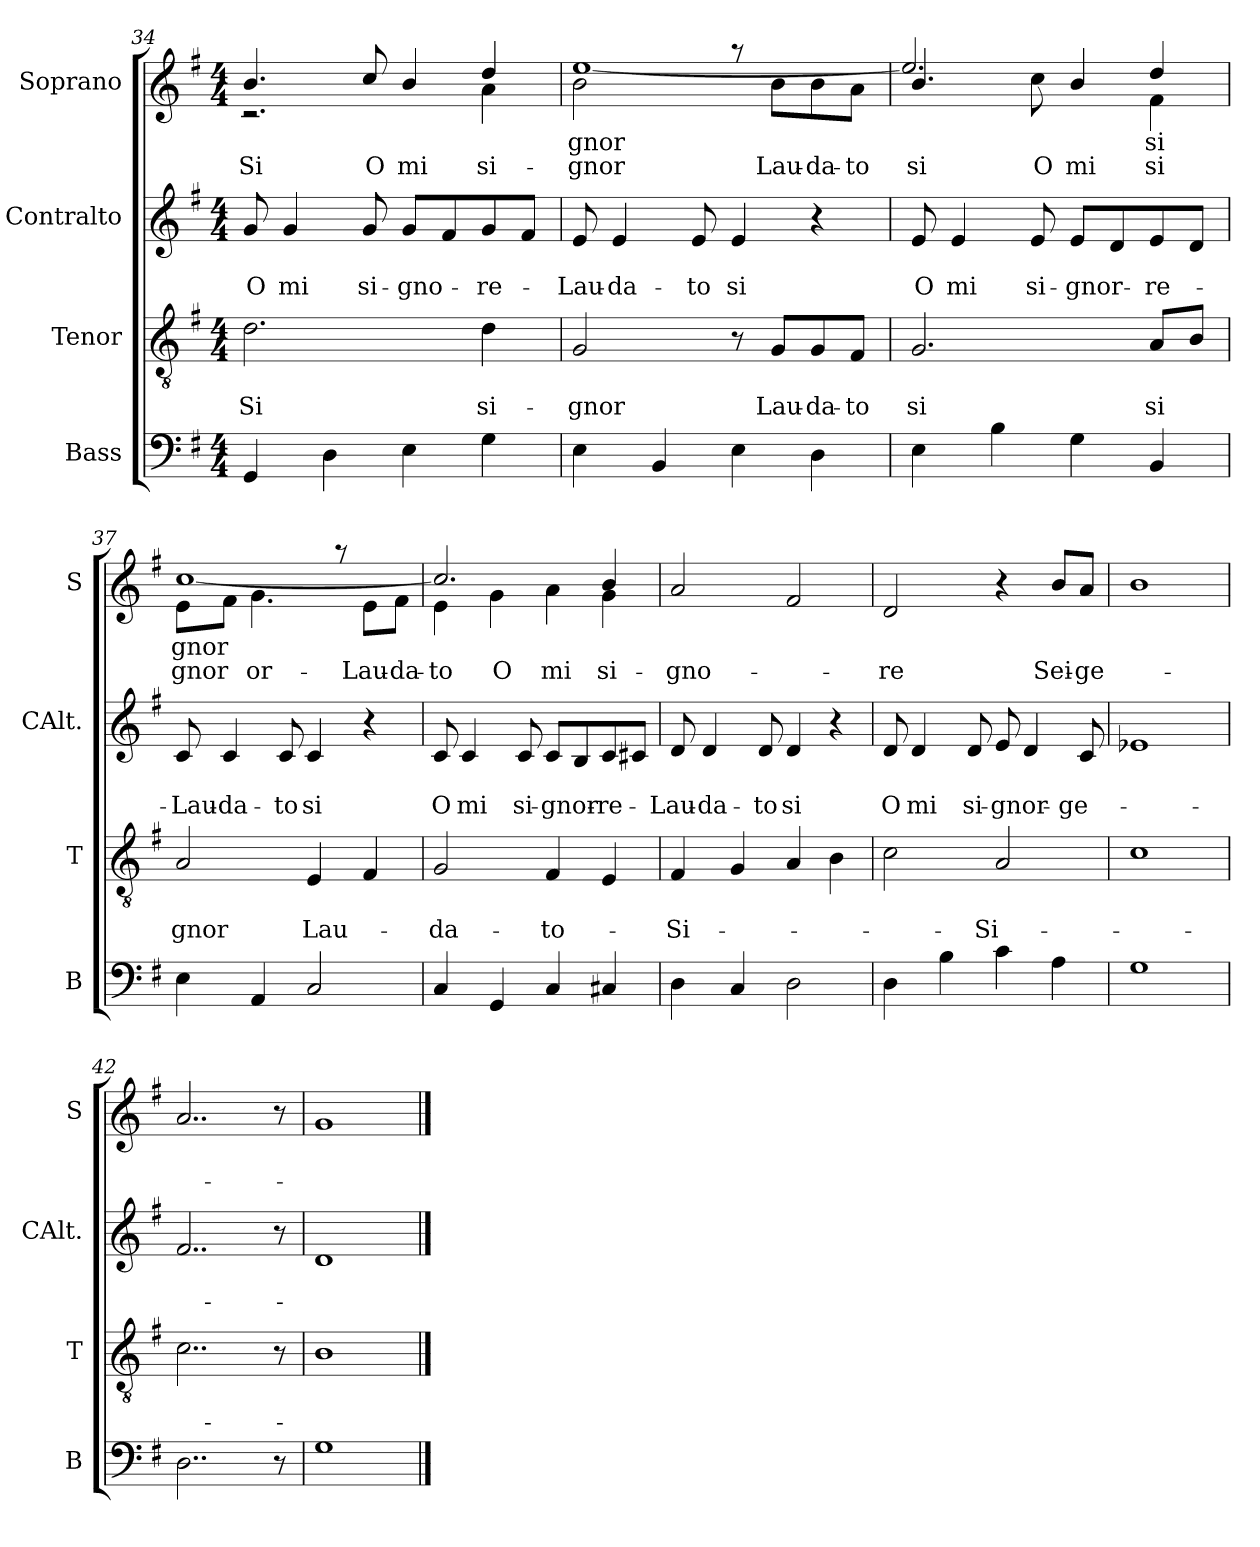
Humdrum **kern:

**kern	**kern	**text	**text	**kern	**text	**text	**kern	**text	**text
*part4	*part3	*part3	*part3	*part2	*part2	*part2	*part1	*part1	*part1
*staff4	*staff3	*staff3	*staff3	*staff2	*staff2	*staff2	*staff1	*staff1	*staff1
*I"Bass	*I"Tenor	*	*	*I"Contralto	*	*	*I"Soprano	*	*
*I'B	*I'T	*	*	*I'CAlt.	*	*	*I'S	*	*
*clefF4	*clefGv2	*	*	*clefG2	*	*	*clefG2	*	*
*k[f#]	*k[f#]	*	*	*k[f#]	*	*	*k[f#]	*	*
*G:	*G:	*	*	*G:	*	*	*G:	*	*
*M4/4	*M4/4	*	*	*M4/4	*	*	*M4/4	*	*
=34	=34	=34	=34	=34	=34	=34	=34	=34	=34
*	*	*	*	*	*	*	*^	*	*
4GG/	2.d\	.	Si	8g/	.	O	4.b/	2.rc	.	Si
.	.	.	.	4g/	.	mi	.	.	.	.
4D\	.	.	.	.	.	.	.	.	.	.
.	.	.	.	8g/	.	si-	8cc/	.	.	O
4E\	.	.	.	8g/L	.	-gno-	4b/	.	.	mi
.	.	.	.	8f#/	.	.	.	.	.	.
4G\	4d\	.	si-	8g/	.	-re-	4a\	4dd/	.	si-
.	.	.	.	8f#/J	.	.	.	.	.	.
=35	=35	=35	=35	=35	=35	=35	=35	=35	=35	=35
4E\	2G/	.	-gnor	8e/	.	-Lau-	2b\	[<1ee	-gnor	-gnor
.	.	.	.	4e/	.	-da-	.	.	.	.
4BB/	.	.	.	.	.	.	.	.	.	.
.	.	.	.	8e/	.	-to	.	.	.	.
4E\	8r	.	.	4e/	.	si	8raa	.	.	.
.	8G/L	.	Lau-	.	.	.	8b\L	.	.	Lau-
4D\	8G/	.	-da-	4r	.	.	8b\	.	.	-da-
.	8F#/J	.	-to	.	.	.	8a\J	.	.	-to
=36	=36	=36	=36	=36	=36	=36	=36	=36	=36	=36
4E\	2.G/	.	si	8e/	.	O	4.b/	2.ee/]	.	si
.	.	.	.	4e/	.	mi	.	.	.	.
4B\	.	.	.	.	.	.	.	.	.	.
.	.	.	.	8e/	.	si-	8cc\	.	.	O
4G\	.	.	.	8e/L	.	-gnor-	4b/	.	.	mi
.	.	.	.	8d/	.	.	.	.	.	.
4BB/	8A/L	.	si	8e/	.	-re-	4f#\	4dd/	si	si
.	8B/J	.	.	8d/J	.	.	.	.	.	.
!!LO:LB:g=z	!!
=37	=37	=37	=37	=37	=37	=37	=37	=37	=37	=37
4E\	2A/	.	gnor	8c/	.	-Lau-	8e\L	[<1cc	gnor	gnor
.	.	.	.	4c/	.	-da-	8f#\J	.	.	.
4AA/	.	.	.	.	.	.	4.g\	.	.	or-
.	.	.	.	8c/	.	-to	.	.	.	.
2C/	4E/	.	Lau-	4c/	.	si	.	.	.	.
.	.	.	.	.	.	.	8raa	.	.	.
.	4F#/	.	.	4r	.	.	8e\L	.	.	-Lau-
.	.	.	.	.	.	.	8f#\J	.	.	-da-
=38	=38	=38	=38	=38	=38	=38	=38	=38	=38	=38
4C/	2G/	.	-da-	8c/	.	O	4e\	2.cc/]	.	-to
.	.	.	.	4c/	.	mi	.	.	.	.
4GG/	.	.	.	.	.	.	4g\	.	.	O
.	.	.	.	8c/	.	si-	.	.	.	.
4C/	4F#/	.	-to-	8c/L	.	-gnor-	4a\	.	.	mi
.	.	.	.	8B/	.	.	.	.	.	.
4C#X/	4E/	.	.	8c/	.	-re-	4g\	4b/	.	si-
.	.	.	.	8c#X/J	.	.	.	.	.	.
*	*	*	*	*	*	*	*v	*v	*	*
=39	=39	=39	=39	=39	=39	=39	=39	=39	=39
4D\	4F#/	.	-Si-	8d/	.	-Lau-	2a/	.	-gno-
.	.	.	.	4d/	.	-da-	.	.	.
4C/	4G/	.	.	.	.	.	.	.	.
.	.	.	.	8d/	.	-to	.	.	.
2D\	4A/	.	.	4d/	.	si	2f#/	.	.
.	4B\	.	.	4r	.	.	.	.	.
!!LO:PB:g=z
=40	=40	=40	=40	=40	=40	=40	=40	=40	=40
4D\	2c\	.	.	8d/	.	O	2d/	.	-re
.	.	.	.	4d/	.	mi	.	.	.
4B\	.	.	.	.	.	.	.	.	.
.	.	.	.	8d/	.	si-	.	.	.
4c\	2A/	.	-Si-	8e/	.	-gnor-	4r	.	.
.	.	.	.	4d/	.	.	.	.	.
4A\	.	.	.	.	.	.	8b/L	.	Sei-
.	.	.	.	8c/	.	-ge-	8a/J	.	-ge-
=41	=41	=41	=41	=41	=41	=41	=41	=41	=41
1G	1c	.	.	1e-X	.	.	1b	.	.
!!LO:LB:g=z
=42	=42	=42	=42	=42	=42	=42	=42	=42	=42
2..D\	2..c\	.	.	2..f#/	.	.	2..a/	.	.
8r	8r	.	.	8r	.	.	8r	.	.
=43	=43	=43	=43	=43	=43	=43	=43	=43	=43
1G	1B	.	.	1d	.	.	1g	.	.
==	==	==	==	==	==	==	==	==	==
*-	*-	*-	*-	*-	*-	*-	*-	*-	*-
